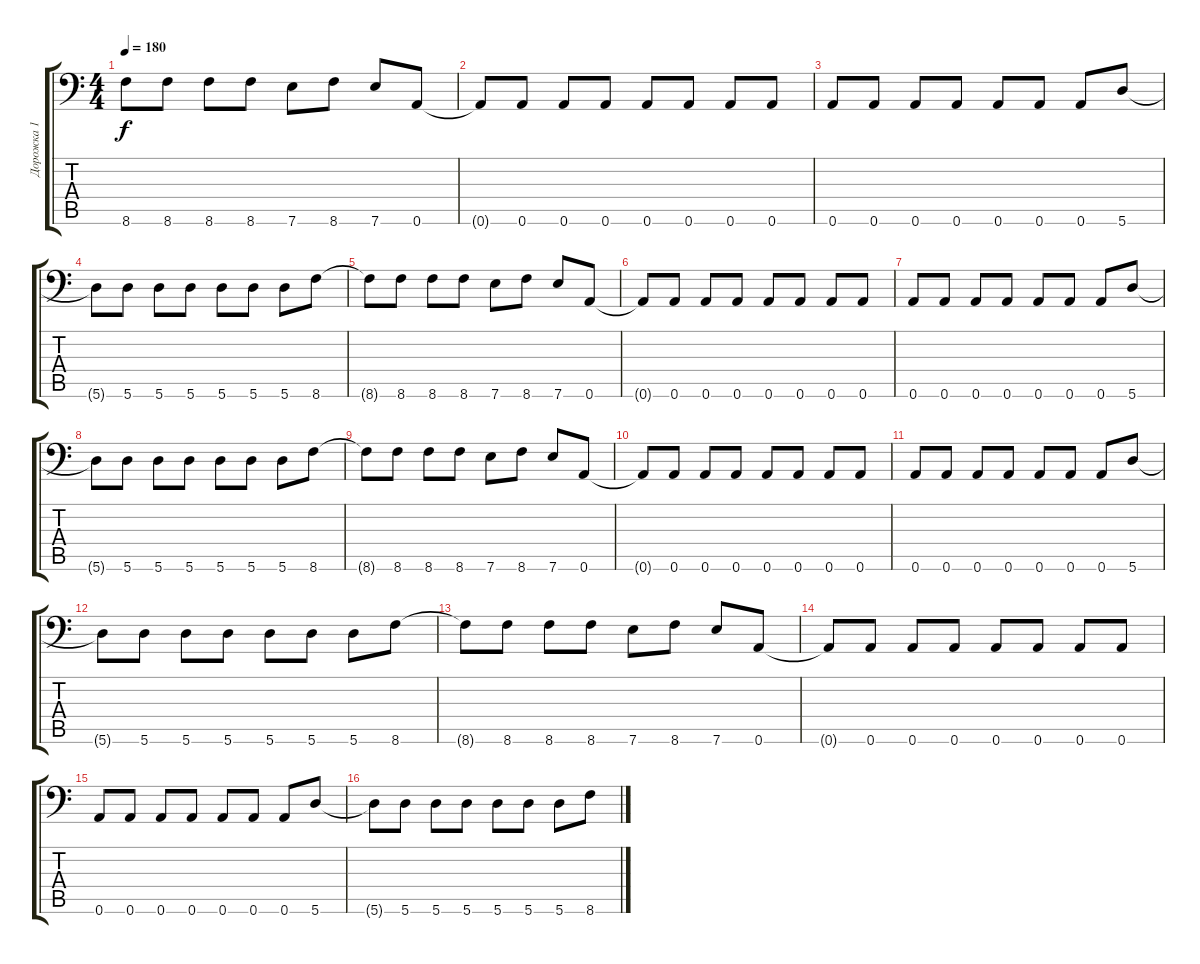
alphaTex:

\track ("Дорожка 1" "Дорожка 1") {instrument distortionguitar}
\staff {score tabs}
\tuning (B3 Gb3 D3 A2 E2 A1) {hide}
\ts (4 4)
\tempo 180
\clef f4
\ks c
8.6{t}.8{dy f} 8.6.8 8.6.8 8.6.8 7.6.8 8.6.8 7.6.8 0.6.8 |
0.6{t}.8 0.6.8 0.6.8 0.6.8 0.6.8 0.6.8 0.6.8 0.6.8 |
0.6.8 0.6.8 0.6.8 0.6.8 0.6.8 0.6.8 0.6.8 5.6.8 |
5.6{t}.8 5.6.8 5.6.8 5.6.8 5.6.8 5.6.8 5.6.8 8.6.8 |
8.6{t}.8 8.6.8 8.6.8 8.6.8 7.6.8 8.6.8 7.6.8 0.6.8 |
0.6{t}.8 0.6.8 0.6.8 0.6.8 0.6.8 0.6.8 0.6.8 0.6.8 |
0.6.8 0.6.8 0.6.8 0.6.8 0.6.8 0.6.8 0.6.8 5.6.8 |
5.6{t}.8 5.6.8 5.6.8 5.6.8 5.6.8 5.6.8 5.6.8 8.6.8 |
8.6{t}.8 8.6.8 8.6.8 8.6.8 7.6.8 8.6.8 7.6.8 0.6.8 |
0.6{t}.8 0.6.8 0.6.8 0.6.8 0.6.8 0.6.8 0.6.8 0.6.8 |
0.6.8 0.6.8 0.6.8 0.6.8 0.6.8 0.6.8 0.6.8 5.6.8 |
5.6{t}.8 5.6.8 5.6.8 5.6.8 5.6.8 5.6.8 5.6.8 8.6.8 |
8.6{t}.8 8.6.8 8.6.8 8.6.8 7.6.8 8.6.8 7.6.8 0.6.8 |
0.6{t}.8 0.6.8 0.6.8 0.6.8 0.6.8 0.6.8 0.6.8 0.6.8 |
0.6.8 0.6.8 0.6.8 0.6.8 0.6.8 0.6.8 0.6.8 5.6.8 |
5.6{t}.8 5.6.8 5.6.8 5.6.8 5.6.8 5.6.8 5.6.8 8.6.8
